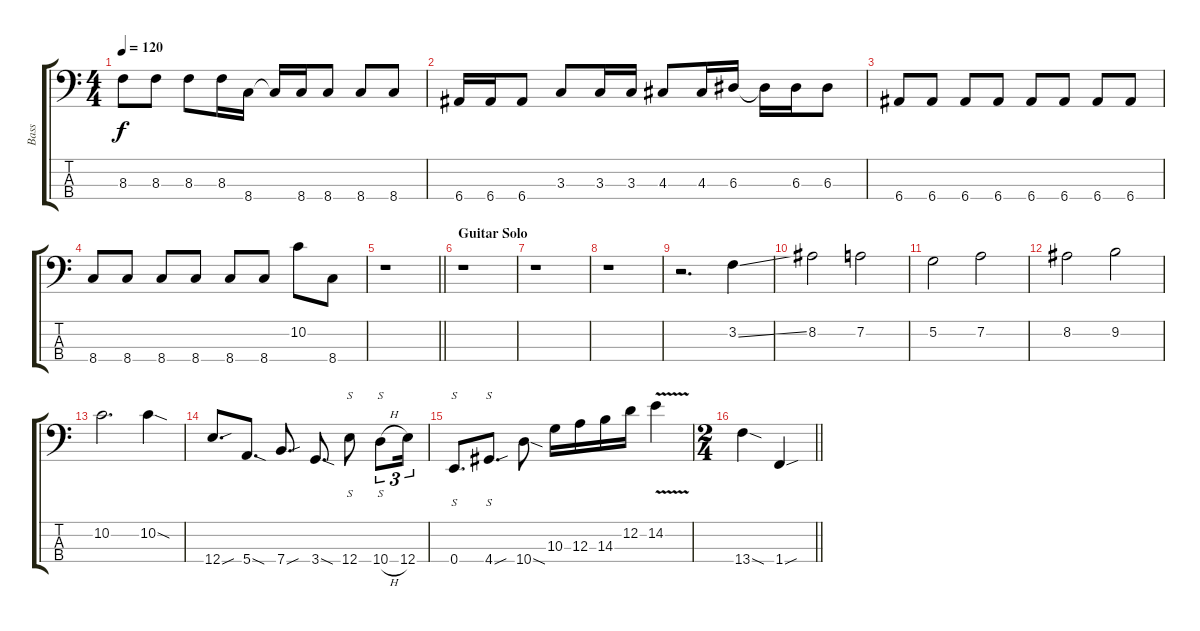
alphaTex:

\track ("Bass" "Bass") {instrument electricbassfinger}
\staff {score tabs}
\tuning (G2 D2 A1 E1) {hide}
\ts (4 4)
\tempo 120
\clef f4
\ks c
8.3.8{dy f} 8.3.8 8.3.8 8.3.16 8.4.16 8.4{t}.16 8.4.16 8.4.8 8.4.8 8.4.8 |
6.4.16 6.4.16 6.4.8 3.3.8 3.3.16 3.3.16 4.3.8 4.3.16 6.3.16 6.3{t}.16 6.3.16 6.3.8 |
6.4.8 6.4.8 6.4.8 6.4.8 6.4.8 6.4.8 6.4.8 6.4.8 |
8.4.8 8.4.8 8.4.8 8.4.8 8.4.8 8.4.8 10.2.8 8.4.8 |
\barLineRight lightlight
r.1 |
\section ("" "Guitar Solo")
r.1 |
r.1 |
r.1 |
r.2{d} 3.2{ss}.4 |
8.2.2 7.2.2 |
5.2.2 7.2.2 |
8.2.2 9.2.2 |
10.2.2{d} 10.2{sod}.4 |
12.4{sou}.8{d} 5.4{sod}.8{d} 7.4{sou}.8{d} 3.4{sod}.8{d} 12.4.8{s} 10.4{h}.8{s tu (3 2)} 12.4.16{tu (3 2)} |
0.4.8{s d} 4.4{sou}.8{s d} 10.4{sod}.8 10.3.16 12.3.16 14.3.16 12.2.16 14.2{v}.4 |
\ts (2 4)
\barLineRight lightlight
13.4{sod}.4 1.4{sou}.4
